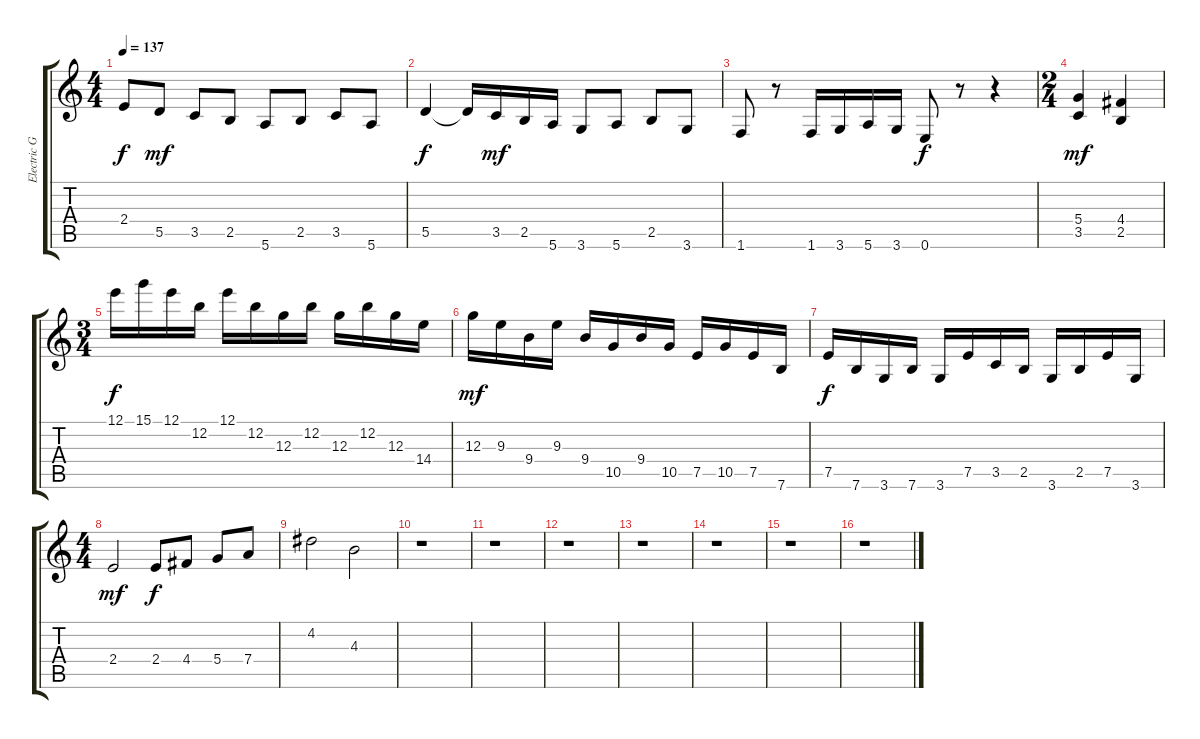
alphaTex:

\track ("Electric Guitar 3" "Electric G") {instrument distortionguitar}
\staff {score tabs}
\tuning (E4 B3 G3 D3 A2 E2) {hide}
\ts (4 4)
\tempo 137
\clef g2
\ks c
2.4{t}.8{dy f} 5.5.8{dy mf} 3.5.8 2.5.8 5.6.8 2.5.8 3.5.8 5.6.8 |
5.5.4{dy f} 5.5{t}.16 3.5.16{dy mf} 2.5.16 5.6.16 3.6.8 5.6.8 2.5.8 3.6.8 |
1.6.8 r.8 1.6.16 3.6.16 5.6.16 3.6.16 0.6.8{dy f} r.8 r.4 |
\ts (2 4)
(5.4 3.5).4{dy mf} (4.4 2.5).4 |
\ts (3 4)
12.1.16{dy f} 15.1.16 12.1.16 12.2.16 12.1.16 12.2.16 12.3.16 12.2.16 12.3.16 12.2.16 12.3.16 14.4.16 |
12.3.16{dy mf} 9.3.16 9.4.16 9.3.16 9.4.16 10.5.16 9.4.16 10.5.16 7.5.16 10.5.16 7.5.16 7.6.16 |
7.5.16{dy f} 7.6.16 3.6.16 7.6.16 3.6.16 7.5.16 3.5.16 2.5.16 3.6.16 2.5.16 7.5.16 3.6.16 |
\ts (4 4)
2.4.2{dy mf} 2.4.8{dy f} 4.4.8 5.4.8 7.4.8 |
4.2.2 4.3.2 |
r.1 |
r.1 |
r.1 |
r.1 |
r.1 |
r.1 |
r.1
